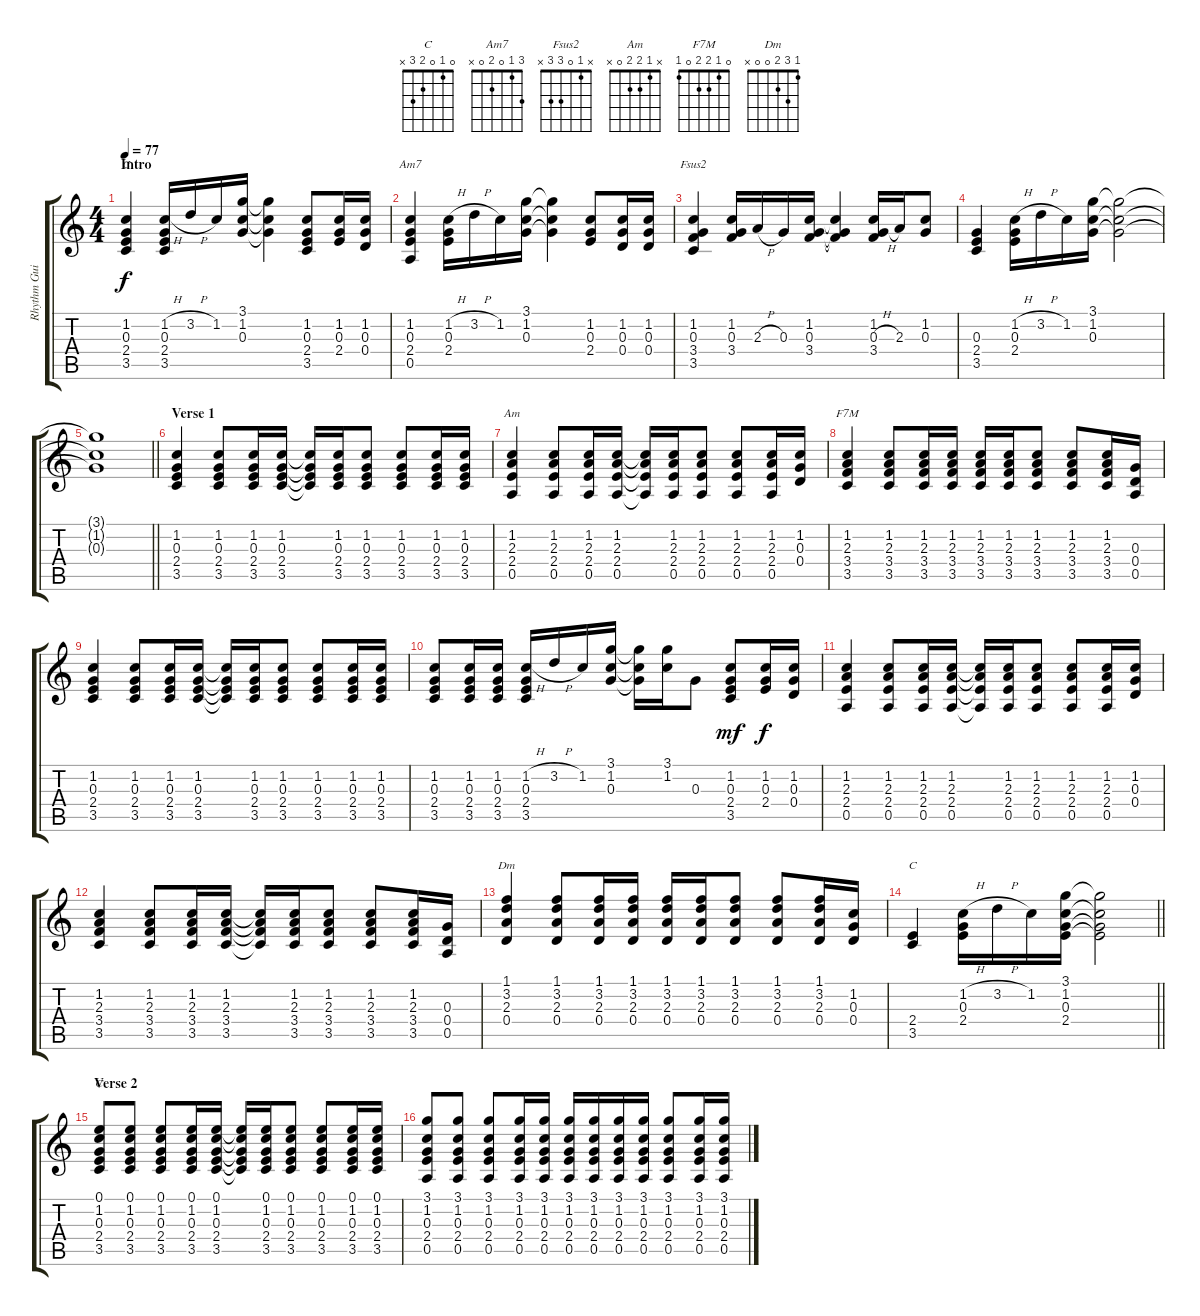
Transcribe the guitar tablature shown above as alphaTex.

\track ("Rhythm Guitar" "Rhythm Gui") {instrument acousticguitarsteel}
\staff {score tabs}
\tuning (E4 B3 G3 D3 A2 E2) {hide}
\chord ("C" x 1 0 2 3 x)
\chord ("Am7" 3 1 0 2 0 x)
\chord ("Fsus2" x 1 0 3 3 x)
\chord ("Am" x 1 2 2 0 x)
\chord ("F7M" 0 1 2 2 0 1)
\chord ("Dm" 1 3 2 0 0 x)
\chord ("C" x x x 2 3 x)
\chord ("C" 0 1 0 2 3 x)
\ts (4 4)
\section ("" "Intro")
\tempo 77
\clef g2
\ks c
(1.2 0.3 2.4 3.5).4{ch "C" dy f instrument acousticguitarsteel} (1.2{h} 0.3 2.4 3.5).16 3.2{h}.16 1.2.16 (3.1 1.2 0.3).16 (3.1{t} 1.2{t} 0.3{t}).4 (1.2 0.3 2.4 3.5).8 (1.2 0.3 2.4).16 (1.2 0.3 0.4).16 |
(1.2 0.3 2.4 0.5).4{ch "Am7"} (1.2{h} 0.3 2.4).16 3.2{h}.16 1.2.16 (3.1 1.2 0.3).16 (3.1{t} 1.2{t} 0.3{t}).4 (1.2 0.3 2.4).8 (1.2 0.3 0.4).16 (1.2 0.3 0.4).16 |
(1.2 0.3 3.4 3.5).4{ch "Fsus2"} (1.2 0.3 3.4).16 2.3{h}.16 0.3.16 (1.2 0.3 3.4).16 (1.2{t} 0.3{t} 3.4{t}).4 (1.2 0.3{h} 3.4).16 2.3.16 (1.2 0.3).8 |
(0.3 2.4 3.5).4 (1.2{h} 0.3 2.4).16 3.2{h}.16 1.2.16 (3.1 1.2 0.3).16 (3.1{t} 1.2{t} 0.3{t}).2 |
\barLineRight lightlight
(3.1{t} 1.2{t} 0.3{t}).1 |
\section ("" "Verse 1")
(1.2 0.3 2.4 3.5).4 (1.2 0.3 2.4 3.5).8 (1.2 0.3 2.4 3.5).16 (1.2 0.3 2.4 3.5).16 (1.2{t} 0.3{t} 2.4{t} 3.5{t}).16 (1.2 0.3 2.4 3.5).16 (1.2 0.3 2.4 3.5).8 (1.2 0.3 2.4 3.5).8 (1.2 0.3 2.4 3.5).16 (1.2 0.3 2.4 3.5).16 |
(1.2 2.3 2.4 0.5).4{ch "Am"} (1.2 2.3 2.4 0.5).8 (1.2 2.3 2.4 0.5).16 (1.2 2.3 2.4 0.5).16 (1.2{t} 2.3{t} 2.4{t} 0.5{t}).16 (1.2 2.3 2.4 0.5).16 (1.2 2.3 2.4 0.5).8 (1.2 2.3 2.4 0.5).8 (1.2 2.3 2.4 0.5).16 (1.2 0.3 0.4).16 |
(1.2 2.3 3.4 3.5).4{ch "F7M"} (1.2 2.3 3.4 3.5).8 (1.2 2.3 3.4 3.5).16 (1.2 2.3 3.4 3.5).16 (1.2 2.3 3.4 3.5).16 (1.2 2.3 3.4 3.5).16 (1.2 2.3 3.4 3.5).8 (1.2 2.3 3.4 3.5).8 (1.2 2.3 3.4 3.5).16 (0.3 0.4 0.5).16 |
(1.2 0.3 2.4 3.5).4 (1.2 0.3 2.4 3.5).8 (1.2 0.3 2.4 3.5).16 (1.2 0.3 2.4 3.5).16 (1.2{t} 0.3{t} 2.4{t} 3.5{t}).16 (1.2 0.3 2.4 3.5).16 (1.2 0.3 2.4 3.5).8 (1.2 0.3 2.4 3.5).8 (1.2 0.3 2.4 3.5).16 (1.2 0.3 2.4 3.5).16 |
(1.2 0.3 2.4 3.5).8 (1.2 0.3 2.4 3.5).16 (1.2 0.3 2.4 3.5).16 (1.2{h} 0.3 2.4 3.5).16 3.2{h}.16 1.2.16 (3.1 1.2 0.3).16 (3.1{t} 1.2{t} 0.3{t}).16 (3.1 1.2).16 0.3.8 (1.2 0.3 2.4 3.5).8{dy mf} (1.2 0.3 2.4).16{dy f} (1.2 0.3 0.4).16 |
(1.2 2.3 2.4 0.5).4 (1.2 2.3 2.4 0.5).8 (1.2 2.3 2.4 0.5).16 (1.2 2.3 2.4 0.5).16 (1.2{t} 2.3{t} 2.4{t} 0.5{t}).16 (1.2 2.3 2.4 0.5).16 (1.2 2.3 2.4 0.5).8 (1.2 2.3 2.4 0.5).8 (1.2 2.3 2.4 0.5).16 (1.2 0.3 0.4).16 |
(1.2 2.3 3.4 3.5).4 (1.2 2.3 3.4 3.5).8 (1.2 2.3 3.4 3.5).16 (1.2 2.3 3.4 3.5).16 (1.2{t} 2.3{t} 3.4{t} 3.5{t}).16 (1.2 2.3 3.4 3.5).16 (1.2 2.3 3.4 3.5).8 (1.2 2.3 3.4 3.5).8 (1.2 2.3 3.4 3.5).16 (0.3 0.4 0.5).16 |
(1.1 3.2 2.3 0.4).4{ch "Dm"} (1.1 3.2 2.3 0.4).8 (1.1 3.2 2.3 0.4).16 (1.1 3.2 2.3 0.4).16 (1.1 3.2 2.3 0.4).16 (1.1 3.2 2.3 0.4).16 (1.1 3.2 2.3 0.4).8 (1.1 3.2 2.3 0.4).8 (1.1 3.2 2.3 0.4).16 (1.2 0.3 0.4).16 |
\barLineRight lightlight
(2.4 3.5).4{ch "C"} (1.2{h} 0.3 2.4).16 3.2{h}.16 1.2.16 (3.1 1.2 0.3 2.4).16 (3.1{t} 1.2{t} 0.3{t} 2.4{t}).2 |
\section ("" "Verse 2")
(0.1 1.2 0.3 2.4 3.5).8{ch "C"} (0.1 1.2 0.3 2.4 3.5).8 (0.1 1.2 0.3 2.4 3.5).8 (0.1 1.2 0.3 2.4 3.5).16 (0.1 1.2 0.3 2.4 3.5).16 (0.1{t} 1.2{t} 0.3{t} 2.4{t} 3.5{t}).16 (0.1 1.2 0.3 2.4 3.5).16 (0.1 1.2 0.3 2.4 3.5).8 (0.1 1.2 0.3 2.4 3.5).8 (0.1 1.2 0.3 2.4 3.5).16 (0.1 1.2 0.3 2.4 3.5).16 |
(3.1 1.2 0.3 2.4 0.5).8 (3.1 1.2 0.3 2.4 0.5).8 (3.1 1.2 0.3 2.4 0.5).8 (3.1 1.2 0.3 2.4 0.5).16 (3.1 1.2 0.3 2.4 0.5).16 (3.1 1.2 0.3 2.4 0.5).16 (3.1 1.2 0.3 2.4 0.5).16 (3.1 1.2 0.3 2.4 0.5).16 (3.1 1.2 0.3 2.4 0.5).16 (3.1 1.2 0.3 2.4 0.5).8 (3.1 1.2 0.3 2.4 0.5).16 (3.1 1.2 0.3 2.4 0.5).16
